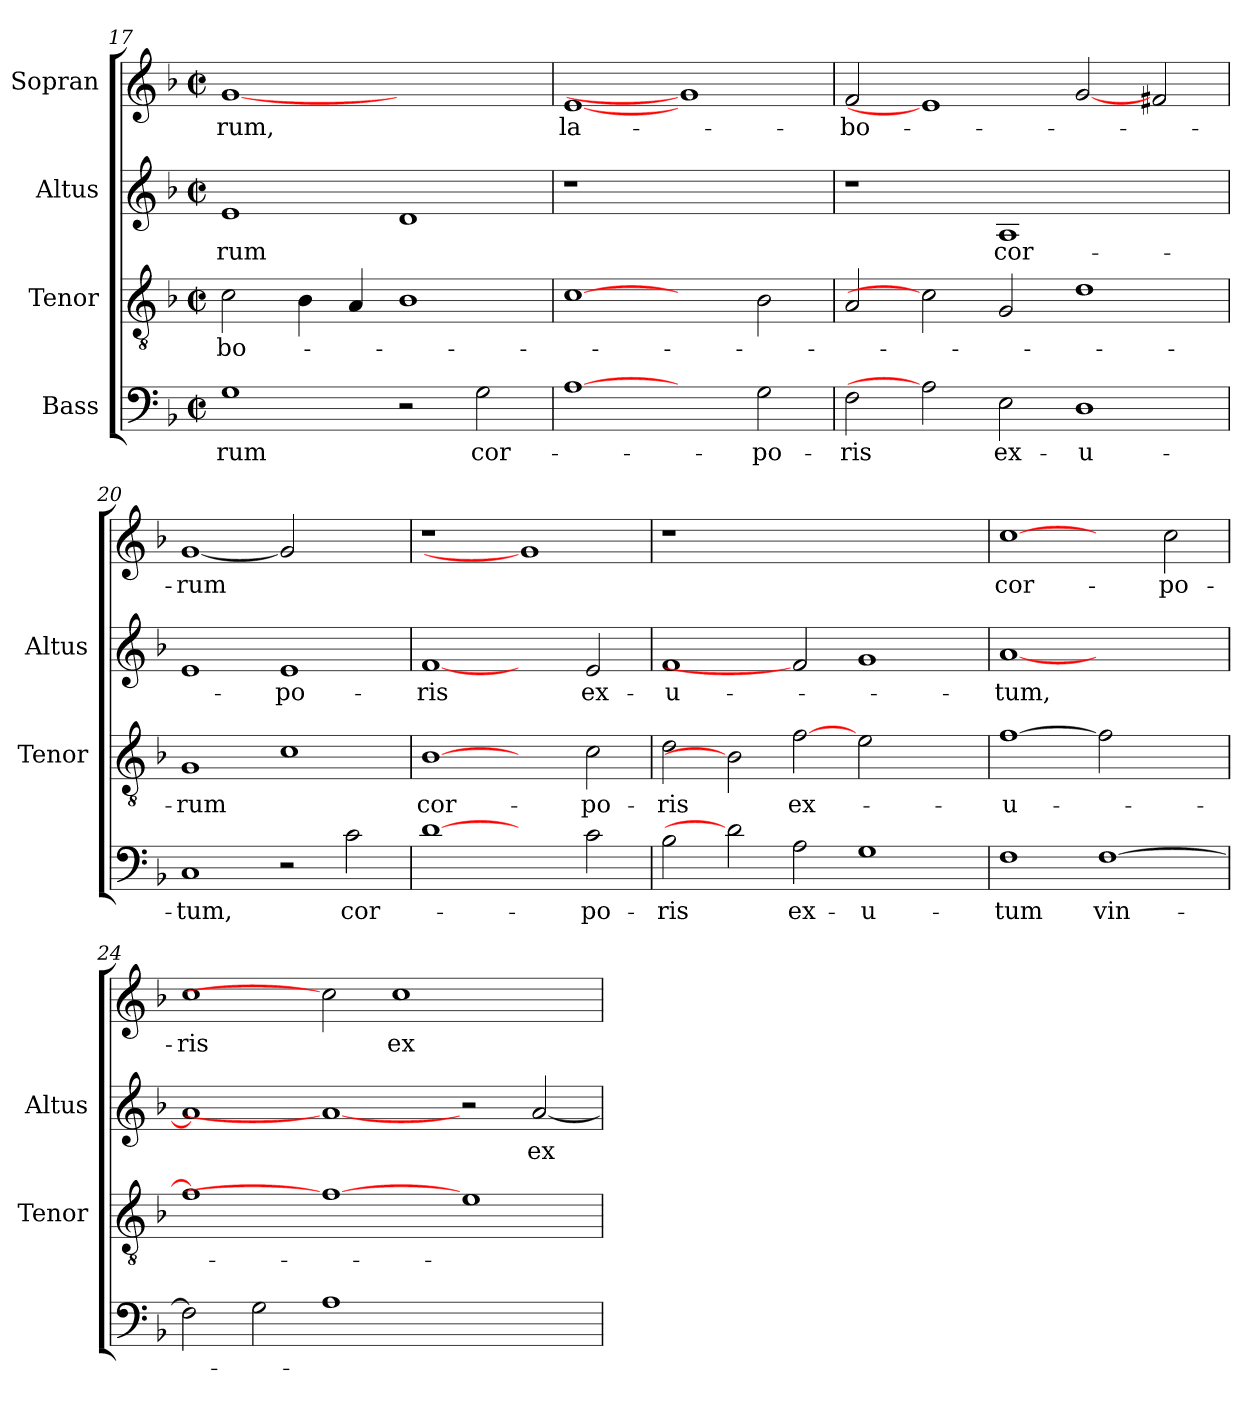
**kern	**text	**kern	**text	**kern	**text	**kern	**text
*part4	*part4	*part3	*part3	*part2	*part2	*part1	*part1
*staff4	*staff4	*staff3	*staff3	*staff2	*staff2	*staff1	*staff1
*I"Bass	*	*I"Tenor	*	*I"Altus	*	*I"Sopran	*
*	*	*I'Tenor	*	*I'Altus	*	*	*
*clefF4	*	*clefGv2	*	*clefG2	*	*clefG2	*
*	*	*ITrd7c12	*	*	*	*	*
*k[b-]	*	*k[b-]	*	*k[b-]	*	*k[b-]	*
*F:	*	*F:	*	*F:	*	*F:	*
*M2/2	*	*M2/2	*	*M2/2	*	*M2/2	*
*met(c|)	*	*met(c|)	*	*met(c|)	*	*met(c|)	*
=17	=17	=17	=17	=17	=17	=17	=17
!	!LO:LY:b:color=#000000	!	!	!	!	!	!
!	!	!	!LO:LY:b:color=#000000	!	!	!	!
!	!	!	!	!	!LO:LY:b:color=#000000	!	!
!	!	!	!	!	!	!	!LO:LY:b:color=#000000
1Gi	-rum	2Ci\	-bo-	1ei	-rum	[1gi	-rum,
.	.	4BB-i\	.	.	.	.	.
.	.	4AAi/	.	.	.	.	.
2r	.	1BB-i	.	1di	.	1ryy	.
!	!LO:LY:b:color=#000000	!	!	!	!	!	!
2Gi\	cor-	.	.	.	.	.	.
=18	=18	=18	=18	=18	=18	=18	=18
!	!	!	!	!LO:N:vis=1	!	!	!
!	!	!	!	!	!	!	!LO:LY:b:color=#000000
[1Ai	.	[1Ci	.	1r	.	[1ei	la-
2ryy	.	2ryy	.	1ryy	.	1gi]	.
!	!LO:LY:b:color=#000000	!	!	!	!	!	!
2Gi\	-po-	2BB-i\	.	.	.	.	.
=19	=19	=19	=19	=19	=19	=19	=19
!	!LO:LY:b:color=#000000	!	!	!	!	!	!
!	!	!	!	!	!	!	!LO:LY:b:color=#000000
2Fi\	-ris	2AAi/	.	1r	.	2fi/	-bo-
2Ai]	.	2Ci]	.	.	.	1ei]	.
!	!LO:LY:b:color=#000000	!	!	!	!	!	!
!	!	!	!	!	!LO:LY:b:color=#000000	!	!
2Ei\	ex-	2GGi/	.	1Ai	cor-	.	.
!	!LO:LY:b:color=#000000	!	!	!	!	!	!
1Di	-u-	1Di	.	.	.	[2gi	.
.	.	.	.	2ryy	.	2f#Xi/	.
=20	=20	=20	=20	=20	=20	=20	=20
!	!LO:LY:b:color=#000000	!	!	!	!	!	!
!	!	!	!LO:LY:b:color=#000000	!	!	!	!
!	!	!	!	!	!	!	!LO:LY:b:color=#000000
1Ci	-tum,	1GGi	-rum	1ei	.	[1gi	-rum
!	!	!	!	!	!LO:LY:b:color=#000000	!	!
2r	.	1Ci	.	1ei	-po-	2gi]	.
!	!LO:LY:b:color=#000000	!	!	!	!	!	!
2ci\	cor-	.	.	.	.	2ryy	.
=21	=21	=21	=21	=21	=21	=21	=21
!	!	!	!LO:LY:b:color=#000000	!	!	!	!
!	!	!	!	!	!LO:LY:b:color=#000000	!LO:N:vis=1	!
[1di	.	[1BB-i	cor-	[1fi	-ris	1r	.
2ryy	.	2ryy	.	2ryy	.	1gi]	.
!	!LO:LY:b:color=#000000	!	!	!	!	!	!
!	!	!	!LO:LY:b:color=#000000	!	!	!	!
!	!	!	!	!	!LO:LY:b:color=#000000	!	!
2ci\	-po-	2Ci\	-po-	2ei/	ex-	.	.
!!LO:PB:g=z
=22	=22	=22	=22	=22	=22	=22	=22
!	!LO:LY:b:color=#000000	!	!	!	!	!	!
!	!	!	!LO:LY:b:color=#000000	!	!	!	!
!	!	!	!	!	!LO:LY:b:color=#000000	!LO:N:vis=1	!
2B-i\	-ris	2Di\	-ris	1fi	-u-	1r	.
2di]	.	2BB-i]	.	.	.	.	.
!	!LO:LY:b:color=#000000	!	!	!	!	!	!
!	!	!	!LO:LY:b:color=#000000	!	!	!	!
2Ai\	ex-	[2Fi	ex-	2fi]	.	1.ryy	.
!	!LO:LY:b:color=#000000	!	!	!	!	!	!
1Gi	-u-	2Ei\	.	1gi	.	.	.
.	.	2ryy	.	.	.	.	.
=23	=23	=23	=23	=23	=23	=23	=23
!	!LO:LY:b:color=#000000	!	!	!	!	!	!
!	!	!	!LO:LY:b:color=#000000	!	!	!	!
!	!	!	!	!	!LO:LY:b:color=#000000	!	!
!	!	!	!	!	!	!	!LO:LY:b:color=#000000
1Fi	-tum	[>1Fi	-u-	[<1ai	-tum,	[1cci	cor-
!	!LO:LY:b:color=#000000	!	!	!	!	!	!
[>1Fi	vin-	2Fi]	.	1ryy	.	2ryy	.
!	!	!	!	!	!	!	!LO:LY:b:color=#000000
.	.	2ryy	.	.	.	2cci\	-po-
=24	=24	=24	=24	=24	=24	=24	=24
!	!	!	!	!	!	!	!LO:LY:b:color=#000000
2Fi\]	.	1Fi]	.	1ai]	.	1cci	-ris
2Gi\	.	.	.	.	.	.	.
1Ai	.	1Fi_	.	1ai_	.	2cci]	.
!	!	!	!	!	!	!	!LO:LY:b:color=#000000
.	.	.	.	.	.	1cci	ex-
1ryy	.	1Ei	.	2r	.	.	.
!	!	!	!	!	!LO:LY:b:color=#000000	!	!
.	.	.	.	[<2ai/	ex-	2ryy	.
=	=	=	=	=	=	=	=
*-	*-	*-	*-	*-	*-	*-	*-
